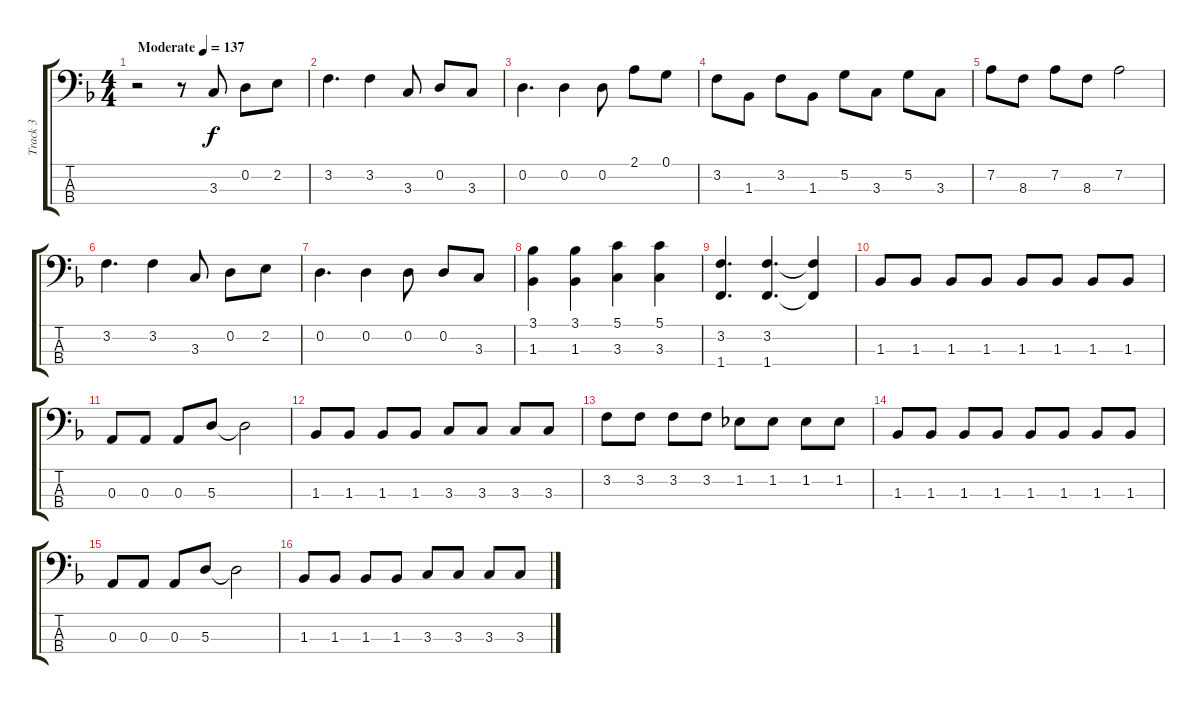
\track ("Track 3" "Track 3") {instrument electricbassfinger}
\staff {score tabs}
\tuning (G2 D2 A1 E1) {hide}
\ts (4 4)
\tempo (137 "Moderate")
\clef f4
\ks f
r.2{dy f instrument electricbassfinger} r.8 3.3.8 0.2.8 2.2.8 |
3.2.4{d} 3.2.4 3.3.8 0.2.8 3.3.8 |
0.2.4{d} 0.2.4 0.2.8 2.1.8 0.1.8 |
3.2.8 1.3.8 3.2.8 1.3.8 5.2.8 3.3.8 5.2.8 3.3.8 |
7.2.8 8.3.8 7.2.8 8.3.8 7.2.2 |
3.2.4{d} 3.2.4 3.3.8 0.2.8 2.2.8 |
0.2.4{d} 0.2.4 0.2.8 0.2.8 3.3.8 |
(3.1 1.3).4 (3.1 1.3).4 (5.1 3.3).4 (5.1 3.3).4 |
(3.2 1.4).4{d} (3.2 1.4).4{d} (3.2{t} 1.4{t}).4 |
1.3.8 1.3.8 1.3.8 1.3.8 1.3.8 1.3.8 1.3.8 1.3.8 |
0.3.8 0.3.8 0.3.8 5.3.8 5.3{t}.2 |
1.3.8 1.3.8 1.3.8 1.3.8 3.3.8 3.3.8 3.3.8 3.3.8 |
3.2.8 3.2.8 3.2.8 3.2.8 1.2.8 1.2.8 1.2.8 1.2.8 |
1.3.8 1.3.8 1.3.8 1.3.8 1.3.8 1.3.8 1.3.8 1.3.8 |
0.3.8 0.3.8 0.3.8 5.3.8 5.3{t}.2 |
1.3.8 1.3.8 1.3.8 1.3.8 3.3.8 3.3.8 3.3.8 3.3.8
